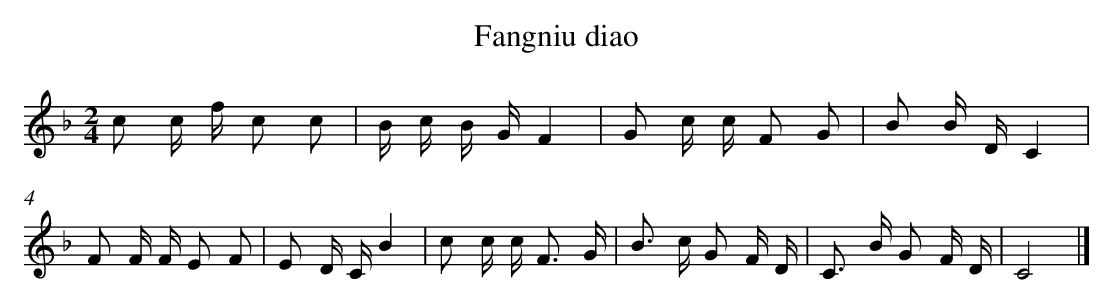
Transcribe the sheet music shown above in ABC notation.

X:1
T: Fangniu diao
L: 1/16
M: 2/4
K: F
c2 c f c2 c2 [I:setbarnb 1]|
B c B GF4 |
G2 c c F2 G2 |
B2 B DC4 |
F2 F F E2 F2 |
E2 D CB4 |
c2 c c2< F2 G |
B2> c2 G2 F D |
C2> B2 G2 F D |
C8 |]
